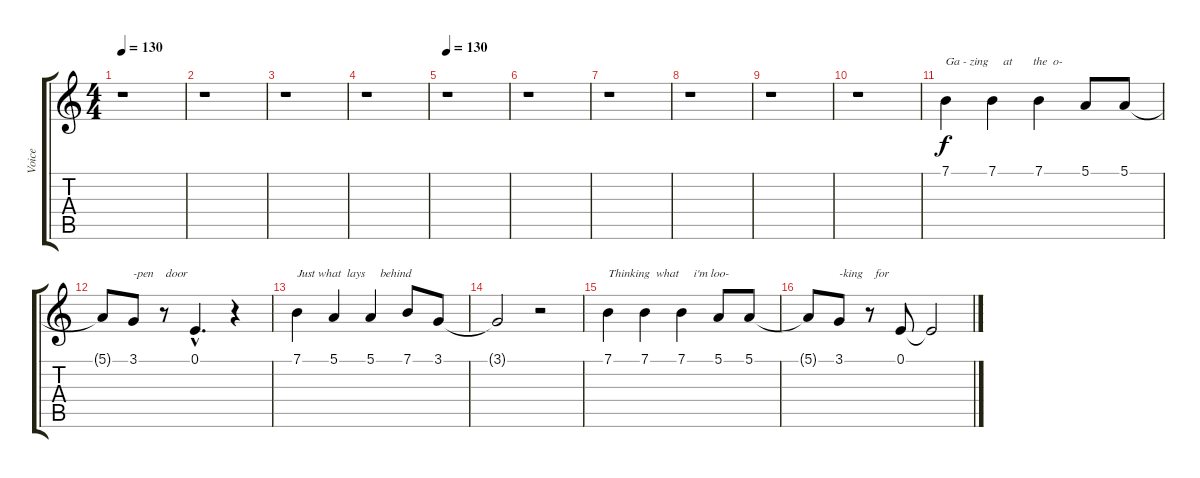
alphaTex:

\track ("Voice" "Voice") {instrument cello}
\staff {score tabs}
\tuning (E4 B3 G3 D3 A2 E2) {hide}
\ts (4 4)
\tempo 130
\clef g2
\ks c
r.1{dy f} |
r.1 |
r.1 |
r.1 |
\tempo 130
r.1 |
r.1 |
r.1 |
r.1 |
r.1 |
r.1 |
7.1.4{txt "Ga - zing     at       the  o-"} 7.1.4 7.1.4 5.1.8 5.1.8 |
5.1{t}.8 3.1.8{txt "-pen    door"} r.8 0.1{hac}.4{d} r.4 |
7.1.4{txt "Just what  lays     behind"} 5.1.4 5.1.4 7.1.8 3.1.8 |
3.1{t}.2 r.2 |
7.1.4{txt "Thinking  what     i'm loo-"} 7.1.4 7.1.4 5.1.8 5.1.8 |
5.1{t}.8 3.1.8{txt "-king    for"} r.8 0.1.8 0.1{t}.2
